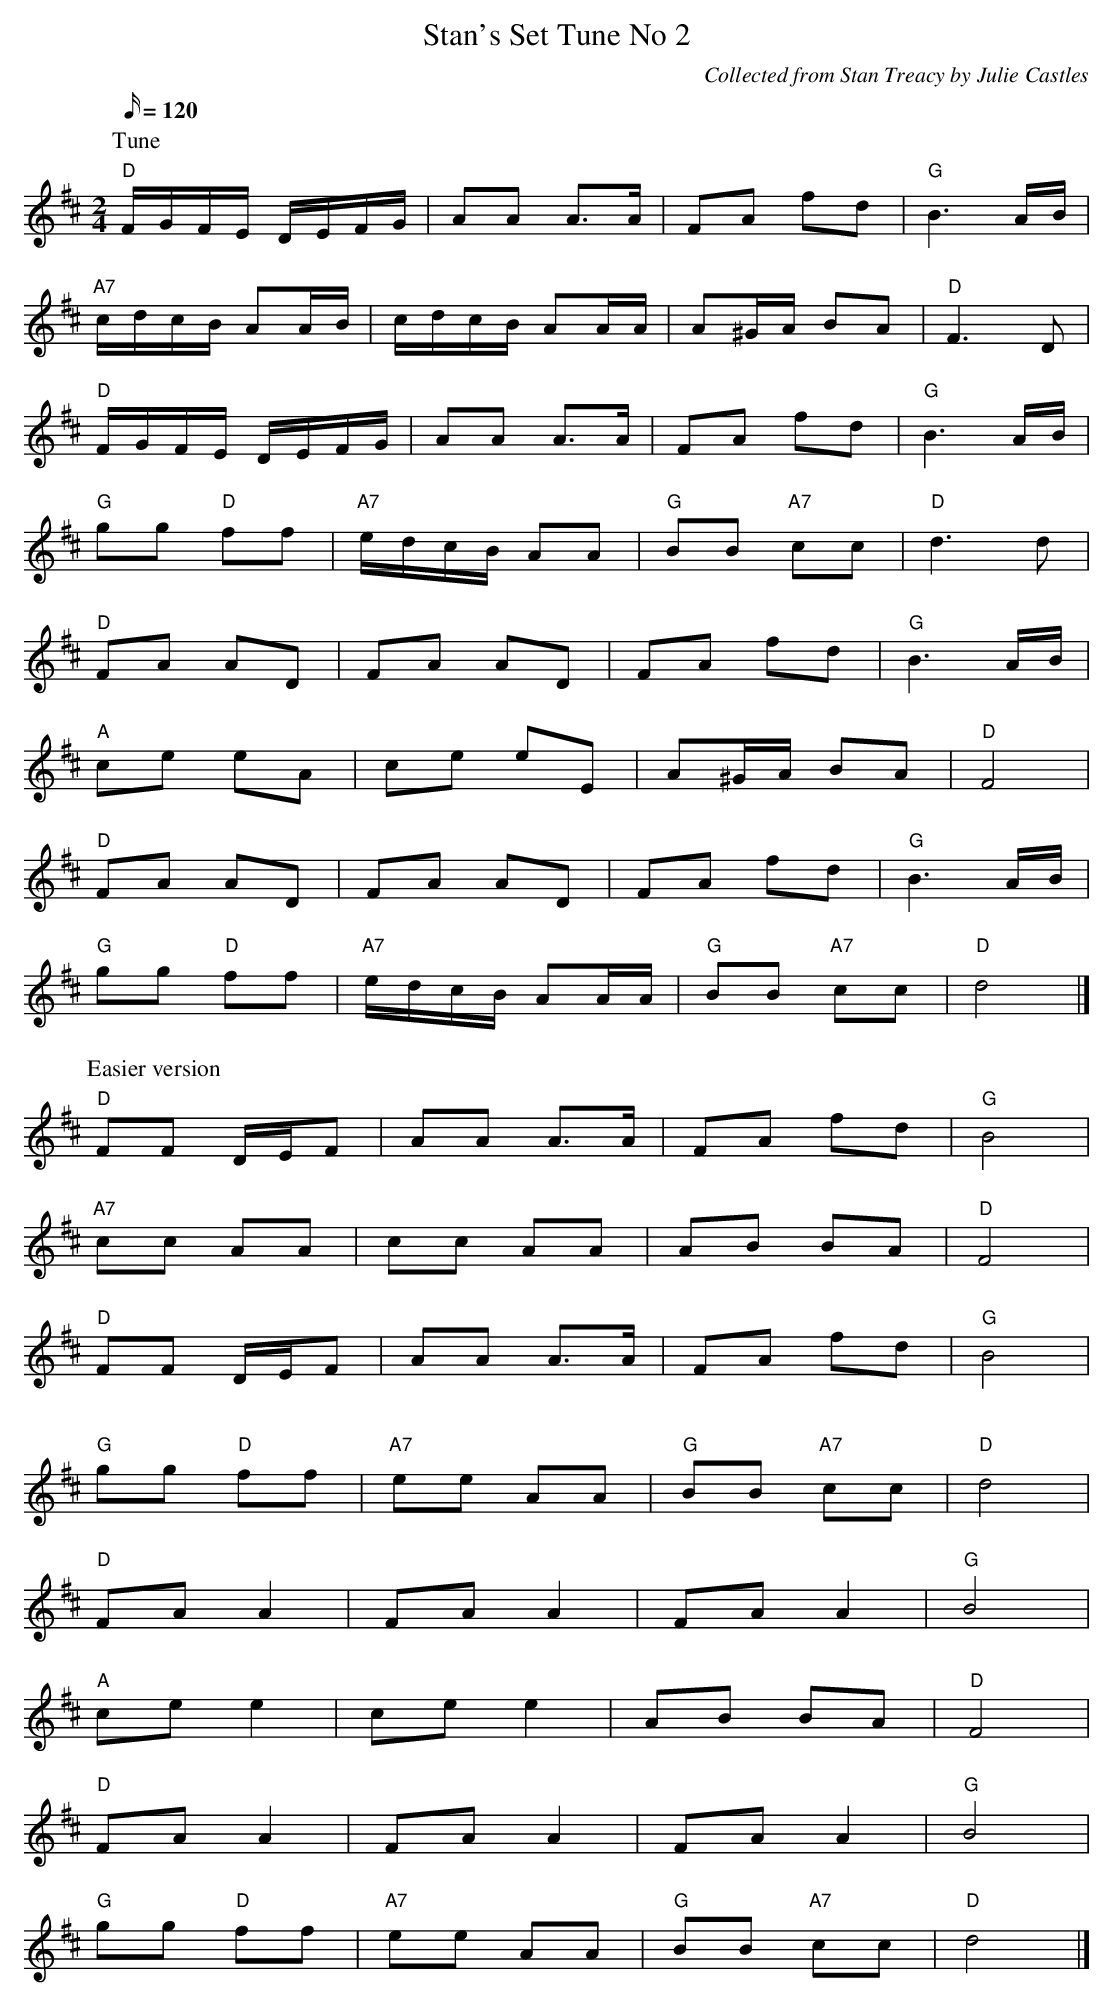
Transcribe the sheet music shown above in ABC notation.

X:1
T:Stan's Set Tune No 2
M:2/4
L:1/16
Q:120
C:Collected from Stan Treacy by Julie Castles
K:D
P:Tune
"D"FGFE DEFG|A2A2 A3A|F2A2 f2d2|"G"B6AB|
"A7"cdcB A2AB|cdcB A2AA|A2^GA B2A2|"D"F6D2|
"D"FGFE DEFG|A2A2 A3A|F2A2 f2d2|"G"B6AB|
"G"g2g2 "D"f2f2|"A7"edcB A2A2|"G"B2B2 "A7"c2c2|"D"d6d2|
"D"F2A2 A2D2|F2A2 A2D2|F2A2 f2d2|"G"B6AB|
"A"c2e2 e2A2|c2e2 e2E2|A2^GA B2A2|"D"F8|
"D"F2A2 A2D2|F2A2 A2D2|F2A2 f2d2|"G"B6AB|
"G"g2g2 "D"f2f2|"A7"edcB A2AA|"G"B2B2 "A7"c2c2|"D"d8|]
P:Easier version
"D"F2F2 DEF2|A2A2 A3A|F2A2 f2d2|"G"B8|
"A7"c2c2 A2A2|c2c2 A2A2|A2B2 B2A2|"D"F8|
"D"F2F2 DEF2|A2A2 A3A|F2A2 f2d2|"G"B8|
"G"g2g2 "D"f2f2|"A7"e2e2 A2A2|"G"B2B2 "A7"c2c2|"D"d8|
"D"F2A2 A4|F2A2 A4|F2A2 A4|"G"B8|
"A"c2e2 e4|c2e2 e4|A2B2 B2A2|"D"F8|
"D"F2A2 A4|F2A2 A4|F2A2 A4|"G"B8|
"G"g2g2 "D"f2f2|"A7"e2e2 A2A2|"G"B2B2 "A7"c2c2|"D"d8|]
